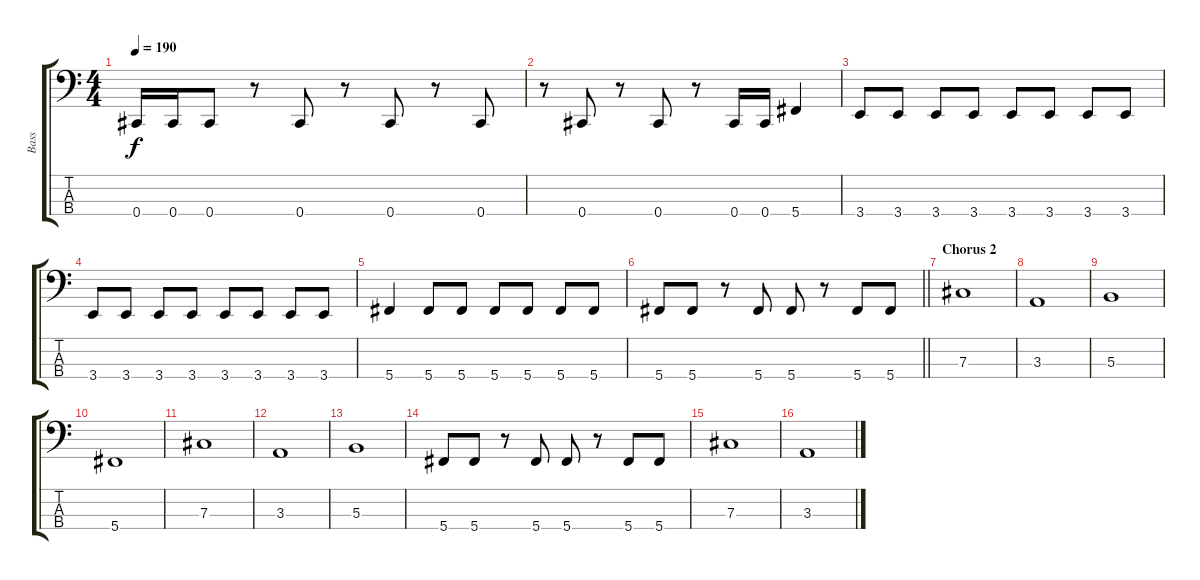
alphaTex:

\track ("Bass" "Bass") {instrument electricbassfinger}
\staff {score tabs}
\tuning (E2 B1 Gb1 Db1) {hide}
\ts (4 4)
\tempo 190
\clef f4
\ks c
0.4.16{dy f} 0.4.16 0.4.8 r.8 0.4.8 r.8 0.4.8 r.8 0.4.8 |
r.8 0.4.8 r.8 0.4.8 r.8 0.4.16 0.4.16 5.4.4 |
3.4.8 3.4.8 3.4.8 3.4.8 3.4.8 3.4.8 3.4.8 3.4.8 |
3.4.8 3.4.8 3.4.8 3.4.8 3.4.8 3.4.8 3.4.8 3.4.8 |
5.4.4 5.4.8 5.4.8 5.4.8 5.4.8 5.4.8 5.4.8 |
\barLineRight lightlight
5.4.8 5.4.8 r.8 5.4.8 5.4.8 r.8 5.4.8 5.4.8 |
\section ("" "Chorus 2")
7.3.1 |
3.3.1 |
5.3.1 |
5.4.1 |
7.3.1 |
3.3.1 |
5.3.1 |
5.4.8 5.4.8 r.8 5.4.8 5.4.8 r.8 5.4.8 5.4.8 |
7.3.1 |
3.3.1
